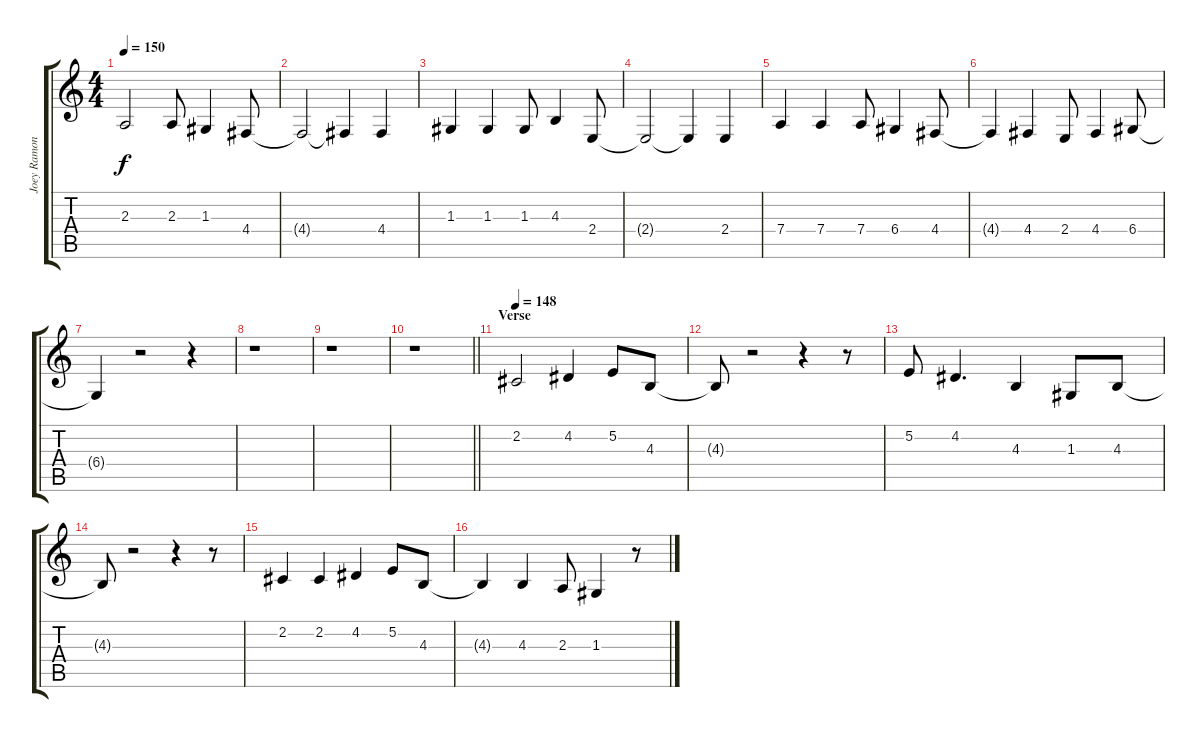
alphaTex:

\track ("Joey Ramone - Vocals" "Joey Ramon") {instrument recorder}
\staff {score tabs}
\tuning (E4 B3 G3 D3 A2 E2) {hide}
\ts (4 4)
\tempo 150
\clef g2
\ks c
2.3.2{dy f} 2.3.8 1.3.4 4.4.8 |
4.4{t}.2 4.4{t}.4 4.4.4 |
1.3.4 1.3.4 1.3.8 4.3.4 2.4.8 |
2.4{t}.2 2.4{t}.4 2.4.4 |
7.4.4 7.4.4 7.4.8 6.4.4 4.4.8 |
4.4{t}.4 4.4.4 2.4.8 4.4.4 6.4.8 |
6.4{t}.4 r.2 r.4 |
r.1 |
r.1 |
\barLineRight lightlight
r.1 |
\section ("" "Verse")
\tempo 148
2.2.2 4.2.4 5.2.8 4.3.8 |
4.3{t}.8 r.2 r.4 r.8 |
5.2.8 4.2.4{d} 4.3.4 1.3.8 4.3.8 |
4.3{t}.8 r.2 r.4 r.8 |
2.2.4 2.2.4 4.2.4 5.2.8 4.3.8 |
4.3{t}.4 4.3.4 2.3.8 1.3.4 r.8
